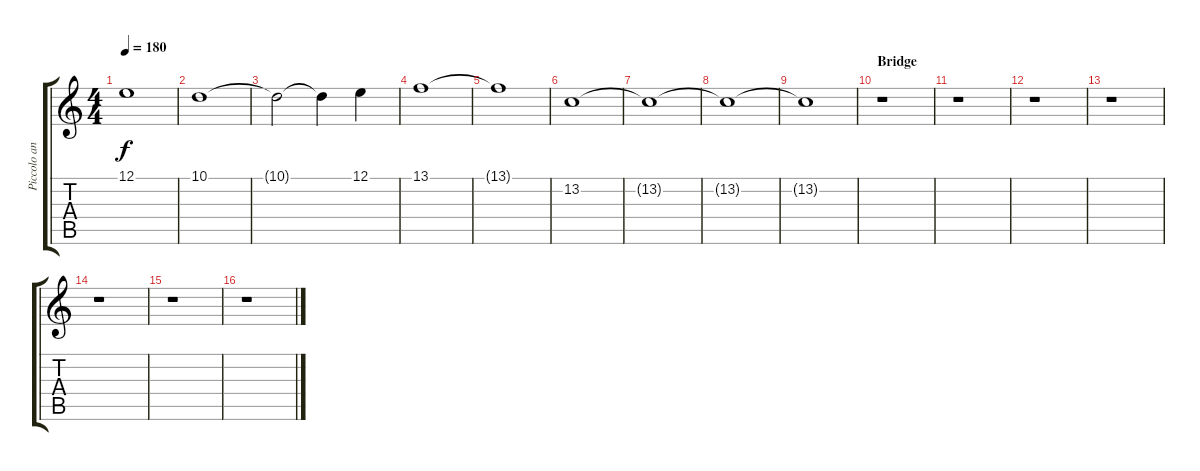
\track ("Piccolo and Strings" "Piccolo an") {instrument piccolo}
\staff {score tabs}
\tuning (E4 B3 G3 D3 A2 E2) {hide}
\ts (4 4)
\tempo 180
\clef g2
\ks c
12.1{t}.1{dy f} |
10.1.1 |
10.1{t}.2 10.1{t}.4 12.1.4 |
13.1.1 |
13.1{t}.1 |
13.2.1 |
13.2{t}.1 |
13.2{t}.1 |
13.2{t}.1 |
\section ("" "Bridge")
r.1 |
r.1 |
r.1 |
r.1 |
r.1 |
r.1 |
r.1
